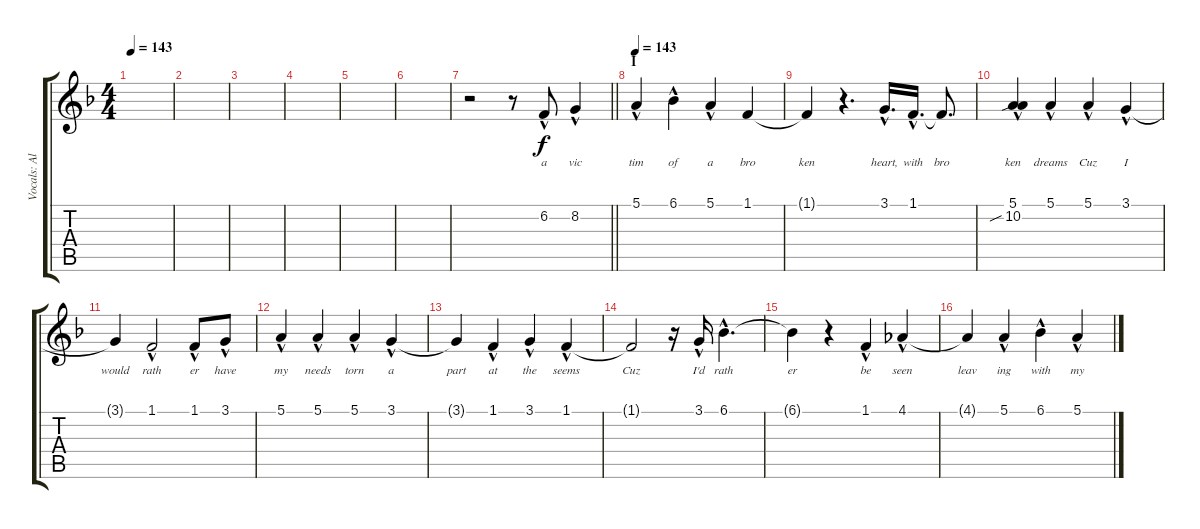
\track ("Vocals: Aldo" "Vocals: Al") {instrument lead2sawtooth}
\staff {score tabs}
\tuning (E4 B3 G3 D3 A2 E2) {hide}
\ts (4 4)
\tempo 143
\clef g2
\ks f
|
|
|
|
|
|
\barLineRight lightlight
r.2 r.8 6.2{hac}.8{lyrics (0 "a") lyrics (1 "") lyrics (2 "") lyrics (3 "") lyrics (4 "")} 8.2{hac}.4{lyrics (0 "vic") lyrics (1 "") lyrics (2 "") lyrics (3 "") lyrics (4 "")} |
\section ("" "I")
\tempo 143
5.1{hac}.4{lyrics (0 "tim") lyrics (1 "") lyrics (2 "") lyrics (3 "") lyrics (4 "")} 6.1{hac}.4{lyrics (0 "of") lyrics (1 "") lyrics (2 "") lyrics (3 "") lyrics (4 "")} 5.1{hac}.4{lyrics (0 "a") lyrics (1 "") lyrics (2 "") lyrics (3 "") lyrics (4 "")} 1.1.4{lyrics (0 "bro") lyrics (1 "") lyrics (2 "") lyrics (3 "") lyrics (4 "")} |
1.1{t}.4{lyrics (0 "ken") lyrics (1 "") lyrics (2 "") lyrics (3 "") lyrics (4 "")} r.4{d} 3.1{hac}.16{d lyrics (0 "heart,") lyrics (1 "") lyrics (2 "") lyrics (3 "") lyrics (4 "")} 1.1{hac}.16{d lyrics (0 "with") lyrics (1 "") lyrics (2 "") lyrics (3 "") lyrics (4 "")} 1.1{t}.8{d lyrics (0 "bro") lyrics (1 "") lyrics (2 "") lyrics (3 "") lyrics (4 "")} |
(5.1{hac} 10.2{sib hac}).4{lyrics (0 "ken") lyrics (1 "") lyrics (2 "") lyrics (3 "") lyrics (4 "")} 5.1{hac}.4{lyrics (0 "dreams") lyrics (1 "") lyrics (2 "") lyrics (3 "") lyrics (4 "")} 5.1{hac}.4{lyrics (0 "Cuz") lyrics (1 "") lyrics (2 "") lyrics (3 "") lyrics (4 "")} 3.1{hac}.4{lyrics (0 "I") lyrics (1 "") lyrics (2 "") lyrics (3 "") lyrics (4 "")} |
3.1{t}.4{lyrics (0 "would") lyrics (1 "") lyrics (2 "") lyrics (3 "") lyrics (4 "")} 1.1{hac}.2{lyrics (0 "rath") lyrics (1 "") lyrics (2 "") lyrics (3 "") lyrics (4 "")} 1.1{hac}.8{lyrics (0 "er") lyrics (1 "") lyrics (2 "") lyrics (3 "") lyrics (4 "")} 3.1{hac}.8{lyrics (0 "have") lyrics (1 "") lyrics (2 "") lyrics (3 "") lyrics (4 "")} |
5.1{hac}.4{lyrics (0 "my") lyrics (1 "") lyrics (2 "") lyrics (3 "") lyrics (4 "")} 5.1{hac}.4{lyrics (0 "needs") lyrics (1 "") lyrics (2 "") lyrics (3 "") lyrics (4 "")} 5.1{hac}.4{lyrics (0 "torn") lyrics (1 "") lyrics (2 "") lyrics (3 "") lyrics (4 "")} 3.1{hac}.4{lyrics (0 "a") lyrics (1 "") lyrics (2 "") lyrics (3 "") lyrics (4 "")} |
3.1{t}.4{lyrics (0 "part") lyrics (1 "") lyrics (2 "") lyrics (3 "") lyrics (4 "")} 1.1{hac}.4{lyrics (0 "at") lyrics (1 "") lyrics (2 "") lyrics (3 "") lyrics (4 "")} 3.1{hac}.4{lyrics (0 "the") lyrics (1 "") lyrics (2 "") lyrics (3 "") lyrics (4 "")} 1.1{hac}.4{lyrics (0 "seems") lyrics (1 "") lyrics (2 "") lyrics (3 "") lyrics (4 "")} |
1.1{t}.2{lyrics (0 "Cuz") lyrics (1 "") lyrics (2 "") lyrics (3 "") lyrics (4 "")} r.16 3.1{hac}.16{lyrics (0 "I'd") lyrics (1 "") lyrics (2 "") lyrics (3 "") lyrics (4 "")} 6.1{hac}.4{d lyrics (0 "rath") lyrics (1 "") lyrics (2 "") lyrics (3 "") lyrics (4 "")} |
6.1{t}.4{lyrics (0 "er") lyrics (1 "") lyrics (2 "") lyrics (3 "") lyrics (4 "")} r.4 1.1{hac}.4{lyrics (0 "be") lyrics (1 "") lyrics (2 "") lyrics (3 "") lyrics (4 "")} 4.1{hac}.4{lyrics (0 "seen") lyrics (1 "") lyrics (2 "") lyrics (3 "") lyrics (4 "")} |
4.1{t}.4{lyrics (0 "leav") lyrics (1 "") lyrics (2 "") lyrics (3 "") lyrics (4 "")} 5.1{hac}.4{lyrics (0 "ing") lyrics (1 "") lyrics (2 "") lyrics (3 "") lyrics (4 "")} 6.1{hac}.4{lyrics (0 "with") lyrics (1 "") lyrics (2 "") lyrics (3 "") lyrics (4 "")} 5.1{hac}.4{lyrics (0 "my") lyrics (1 "") lyrics (2 "") lyrics (3 "") lyrics (4 "")}
